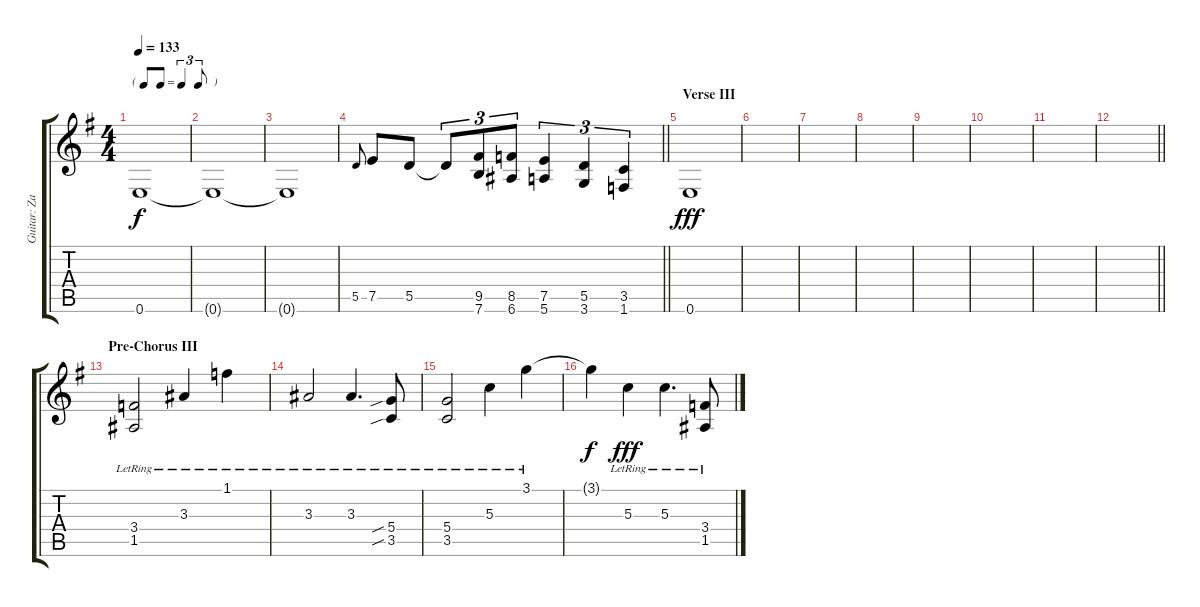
\track ("Guitar: Zakk" "Guitar: Za") {instrument electricguitarclean}
\staff {score tabs}
\tuning (E4 B3 G3 D3 A2 E2) {hide}
\ts (4 4)
\tf triplet8th
\tempo 133
\clef g2
\ks g
0.6{t}.1{dy f} |
0.6{t}.1 |
0.6{t}.1 |
\barLineRight lightlight
5.5.8{gr onbeat} 7.5.8 5.5.8 5.5{t}.8{tu (3 2)} (9.5 7.6).8{tu (3 2)} (8.5 6.6).8{tu (3 2)} (7.5 5.6).4{tu (3 2)} (5.5 3.6).4{tu (3 2)} (3.5 1.6).4{tu (3 2)} |
\section ("" "Verse III")
0.6.1{dy fff} |
|
|
|
|
|
|
\barLineRight lightlight
|
\section ("" "Pre-Chorus III")
(3.4{lr} 1.5{lr}).2 3.3{lr}.4 1.1{lr}.4 |
3.3{lr}.2 3.3{lr}.4{d} (5.4{sib lr} 3.5{sib lr}).8 |
(5.4{lr} 3.5{lr}).2 5.3{lr}.4 3.1{lr}.4 |
3.1{t}.4{dy f} 5.3{lr}.4{dy fff} 5.3{lr}.4{d} (3.4{lr} 1.5{lr}).8
